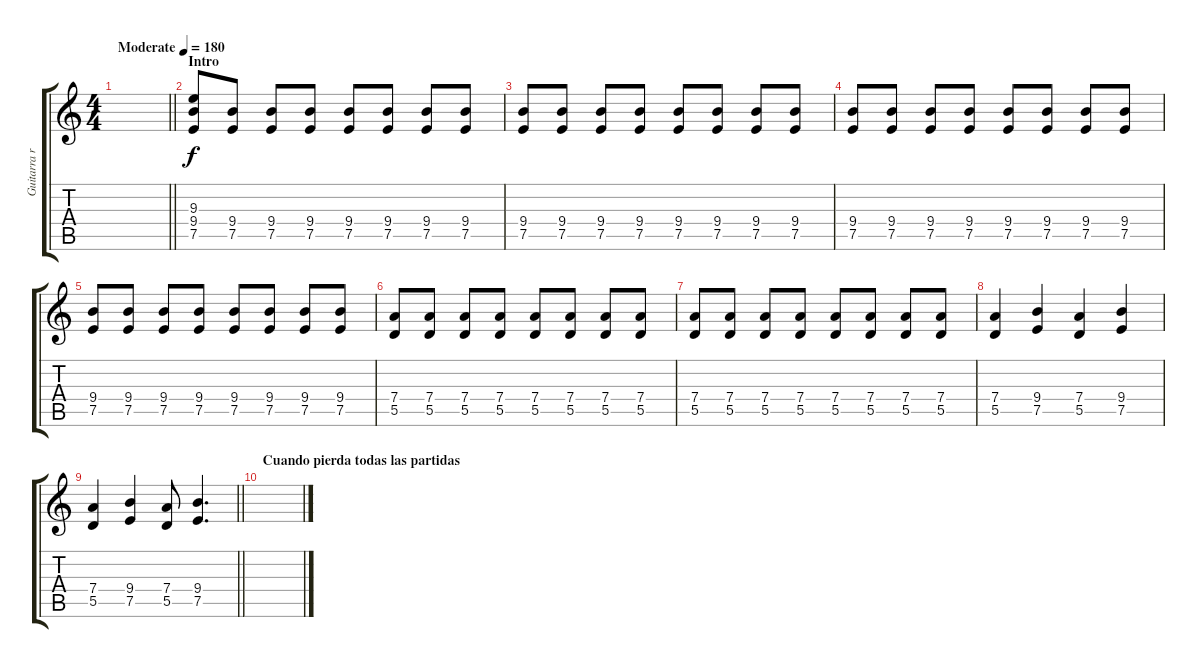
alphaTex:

\track ("Guitarra rítmica" "Guitarra r") {instrument distortionguitar}
\staff {score tabs}
\tuning (E4 B3 G3 D3 A2 E2) {hide}
\ts (4 4)
\tempo (180 "Moderate")
\clef g2
\barLineRight lightlight
\ks c
|
\section ("" "Intro")
(9.3 9.4 7.5).8 (9.4 7.5).8 (9.4 7.5).8 (9.4 7.5).8 (9.4 7.5).8 (9.4 7.5).8 (9.4 7.5).8 (9.4 7.5).8 |
(9.4 7.5).8 (9.4 7.5).8 (9.4 7.5).8 (9.4 7.5).8 (9.4 7.5).8 (9.4 7.5).8 (9.4 7.5).8 (9.4 7.5).8 |
(9.4 7.5).8 (9.4 7.5).8 (9.4 7.5).8 (9.4 7.5).8 (9.4 7.5).8 (9.4 7.5).8 (9.4 7.5).8 (9.4 7.5).8 |
(9.4 7.5).8 (9.4 7.5).8 (9.4 7.5).8 (9.4 7.5).8 (9.4 7.5).8 (9.4 7.5).8 (9.4 7.5).8 (9.4 7.5).8 |
(7.4 5.5).8 (7.4 5.5).8 (7.4 5.5).8 (7.4 5.5).8 (7.4 5.5).8 (7.4 5.5).8 (7.4 5.5).8 (7.4 5.5).8 |
(7.4 5.5).8 (7.4 5.5).8 (7.4 5.5).8 (7.4 5.5).8 (7.4 5.5).8 (7.4 5.5).8 (7.4 5.5).8 (7.4 5.5).8 |
(7.4 5.5).4 (9.4 7.5).4 (7.4 5.5).4 (9.4 7.5).4 |
\barLineRight lightlight
(7.4 5.5).4 (9.4 7.5).4 (7.4 5.5).8 (9.4 7.5).4{d} |
\section ("" "Cuando pierda todas las partidas")
